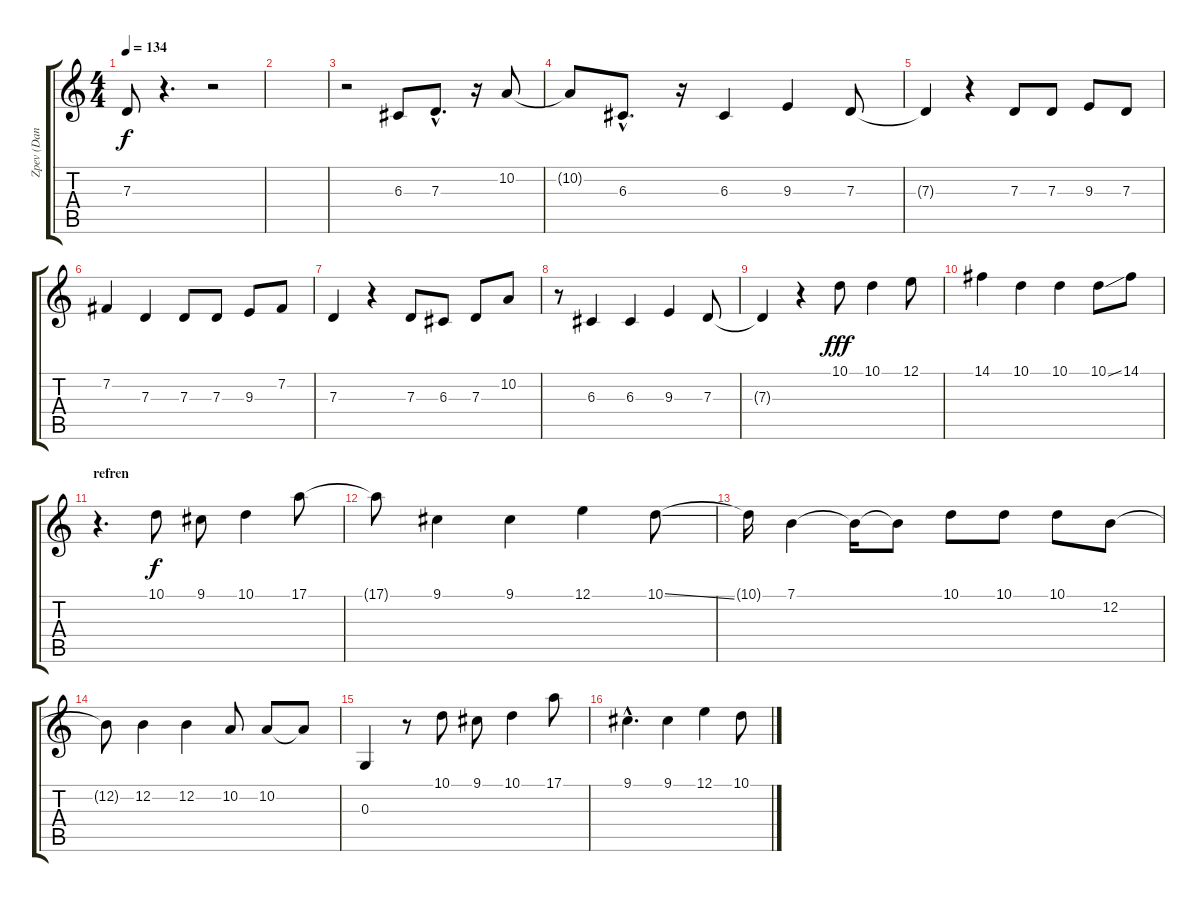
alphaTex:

\track ("Zpev (Dan Barta)" "Zpev (Dan ") {instrument tenorsax}
\staff {score tabs}
\tuning (E4 B3 G3 D3 A2 E2) {hide}
\ts (4 4)
\tempo 134
\clef g2
\ks c
7.3{t}.8{dy f} r.4{d} r.2 |
|
r.2 6.3.8 7.3{hac}.8{d} r.16 10.2.8 |
10.2{t}.8 6.3{hac}.8{d} r.16 6.3.4 9.3.4 7.3.8 |
7.3{t}.4 r.4 7.3.8 7.3.8 9.3.8 7.3.8 |
7.2.4 7.3.4 7.3.8 7.3.8 9.3.8 7.2.8 |
7.3.4 r.4 7.3.8 6.3.8 7.3.8 10.2.8 |
r.8 6.3.4 6.3.4 9.3.4 7.3.8 |
7.3{t}.4 r.4 10.1.8{dy fff} 10.1.4 12.1.8 |
14.1.4 10.1.4 10.1.4 10.1{ss}.8 14.1.8 |
\section ("" "refren")
r.4{d volume 14} 10.1.8{dy f} 9.1.8 10.1.4 17.1.8 |
17.1{t}.8 9.1.4 9.1.4 12.1.4 10.1{ss}.8 |
10.1{t}.16 7.1.4 7.1{t}.16 7.1{t}.8 10.1.8 10.1.8 10.1.8 12.2.8 |
12.2{t}.8 12.2.4 12.2.4 10.2.8 10.2.8 10.2{t}.8 |
0.3.4 r.8 10.1.8 9.1.8 10.1.4 17.1.8 |
9.1{hac}.4{d} 9.1.4 12.1.4 10.1{ss}.8
